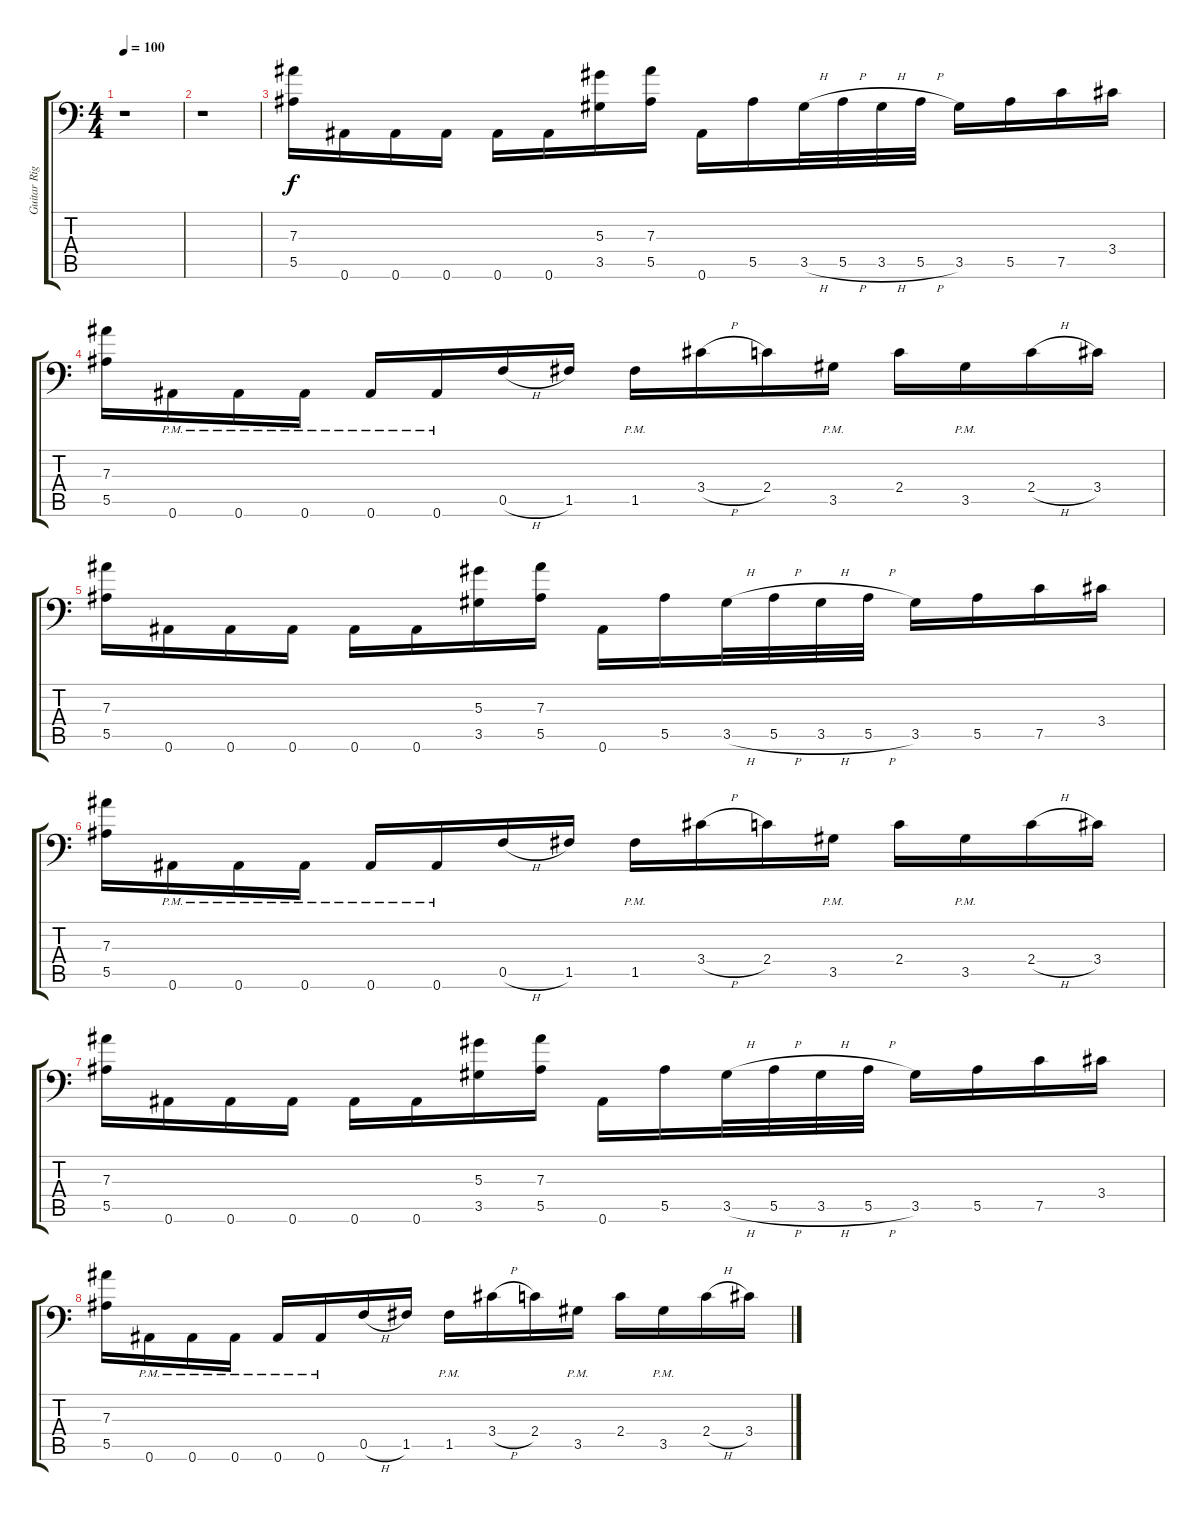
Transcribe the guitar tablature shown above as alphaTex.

\track ("Guitar Right" "Guitar Rig") {instrument distortionguitar}
\staff {score tabs}
\tuning (C4 G3 Eb3 Bb2 F2 Bb1) {hide}
\ts (4 4)
\tempo 100
\clef f4
\ks c
r.1{dy f} |
r.1 |
(7.3 5.5).16 0.6.16 0.6.16 0.6.16 0.6.16 0.6.16 (5.3 3.5).16 (7.3 5.5).16 0.6.16 5.5.16 3.5{h}.32 5.5{h}.32 3.5{h}.32 5.5{h}.32 3.5.16 5.5.16 7.5.16 3.4.16 |
(7.3 5.5).16 0.6{pm}.16 0.6{pm}.16 0.6{pm}.16 0.6{pm}.16 0.6{pm}.16 0.5{h}.16 1.5.16 1.5{pm}.16 3.4{h}.16 2.4.16 3.5{pm}.16 2.4.16 3.5{pm}.16 2.4{h}.16 3.4.16 |
(7.3 5.5).16 0.6.16 0.6.16 0.6.16 0.6.16 0.6.16 (5.3 3.5).16 (7.3 5.5).16 0.6.16 5.5.16 3.5{h}.32 5.5{h}.32 3.5{h}.32 5.5{h}.32 3.5.16 5.5.16 7.5.16 3.4.16 |
(7.3 5.5).16 0.6{pm}.16 0.6{pm}.16 0.6{pm}.16 0.6{pm}.16 0.6{pm}.16 0.5{h}.16 1.5.16 1.5{pm}.16 3.4{h}.16 2.4.16 3.5{pm}.16 2.4.16 3.5{pm}.16 2.4{h}.16 3.4.16 |
(7.3 5.5).16 0.6.16 0.6.16 0.6.16 0.6.16 0.6.16 (5.3 3.5).16 (7.3 5.5).16 0.6.16 5.5.16 3.5{h}.32 5.5{h}.32 3.5{h}.32 5.5{h}.32 3.5.16 5.5.16 7.5.16 3.4.16 |
(7.3 5.5).16 0.6{pm}.16 0.6{pm}.16 0.6{pm}.16 0.6{pm}.16 0.6{pm}.16 0.5{h}.16 1.5.16 1.5{pm}.16 3.4{h}.16 2.4.16 3.5{pm}.16 2.4.16 3.5{pm}.16 2.4{h}.16 3.4.16
